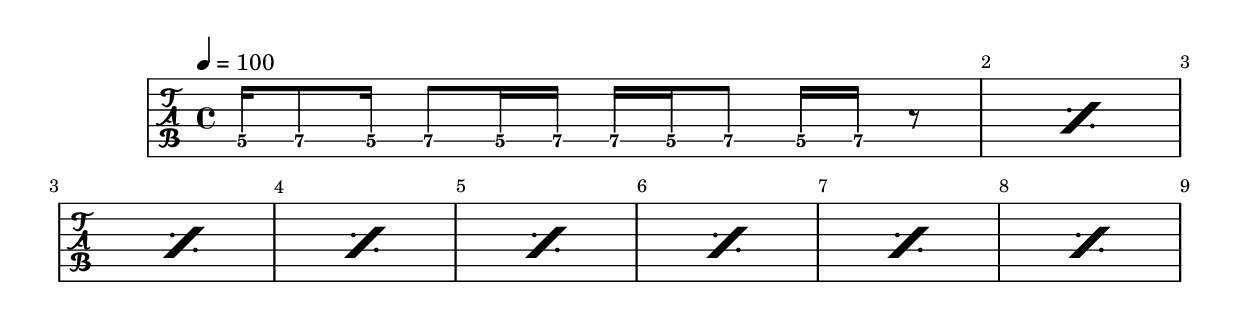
\version "2.20.0"
\include "macros.ly"
song_tempo = 100

lead = {
  \absolute  {
    \override Score.SpacingSpanner.shortest-duration-space = #4.0
    d16\5 e8\5 d16\5
    e8\5 d16\5 e16\5
    e16\5 d16\5 e8\5
    d16\5 e16\5 r8
  }

}

drumbar =  \drummode {  bd4 sn4  bd4 sn4 }

drumbars = {
  \repeat unfold 8 { \drumbar | }
}


drumbarhh =  \drummode {
  sn8
  sn8
  sn8
  sn8
  sn8
  sn8
  sn8
  sn8
}

drumbarshh = {
  \repeat unfold 8 {  \drumbarhh }

}



\score {
  <<
    \new TabStaff {
      \tempo 4 = \song_tempo
      \tabFullNotation
      \override Score.BarNumber.break-visibility = ##(#t #t #t)
      \repeat percent 8 {\lead}
    }

  >>

  % \layout {}
}


\score {
  \unfoldRepeats {
    <<
      \new DrumStaff
      \tempo 4 = \song_tempo
      <<
        \new DrumVoice {  \drumbarshh }
        \new DrumVoice {  \drumbars }
      >>

      \new Staff {
        \repeat unfold 8 {\lead}
        \set Staff.midiMinimumVolume = #0.9
        \set Staff.midiMaximumVolume = #0.9
        \set Staff.midiInstrument = "electric guitar (clean)"
      }
    >>
  }
  \midi {
    \tempo 4 = \song_tempo
  }
}
